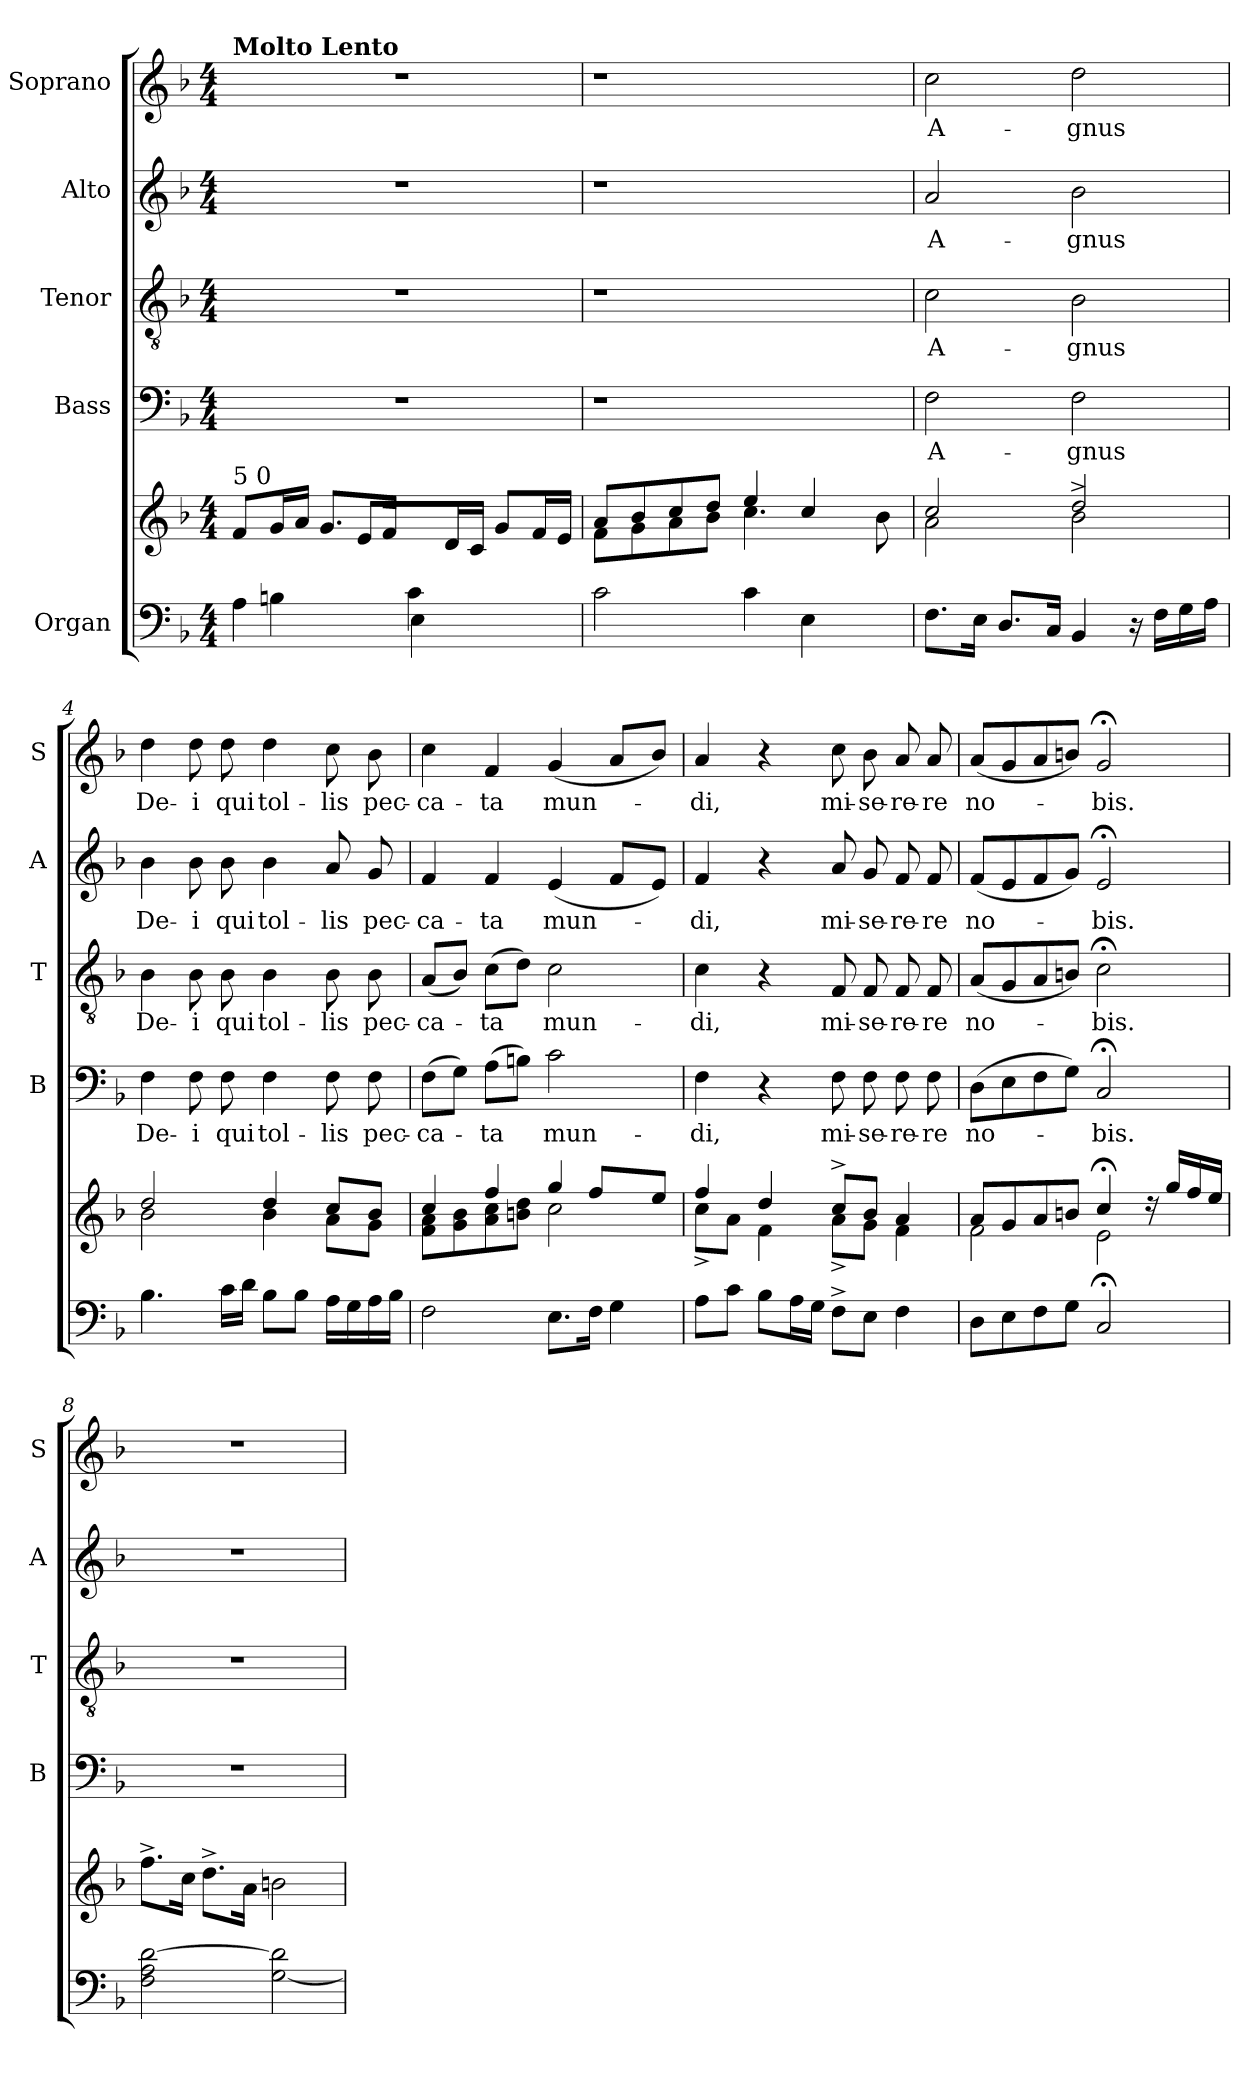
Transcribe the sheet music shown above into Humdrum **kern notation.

**kern	**kern	**kern	**text	**kern	**text	**kern	**text	**kern	**text
*part5	*part5	*part4	*part4	*part3	*part3	*part2	*part2	*part1	*part1
*staff6	*staff5	*staff4	*staff4	*staff3	*staff3	*staff2	*staff2	*staff1	*staff1
*I"Organ	*	*I"Bass	*	*I"Tenor	*	*I"Alto	*	*I"Soprano	*
*	*	*I'B	*	*I'T	*	*I'A	*	*I'S	*
*clefF4	*clefG2	*clefF4	*	*clefGv2	*	*clefG2	*	*clefG2	*
*k[b-]	*k[b-]	*k[b-]	*	*k[b-]	*	*k[b-]	*	*k[b-]	*
*F:	*F:	*F:	*	*F:	*	*F:	*	*F:	*
*M4/4	*M4/4	*M4/4	*	*M4/4	*	*M4/4	*	*M4/4	*
=1	=1	=1	=1	=1	=1	=1	=1	=1	=1
*^	*^	*	*	*	*	*	*	*	*
*	*^	*	*	*	*	*	*	*	*	*	*
!	!	!	!	!	!	!	!	!	!	!	!LO:TX:a:B:t=Molto Lento	!
!	!	!	!LO:TX:a:t=5 0	!	!	!	!	!	!	!	!	!
4A\	8ryy	2ryy	8f/L	4.ryy	1r	.	1r	.	1r	.	1r	.
.	4Bn\	.	16g/L	.	.	.	.	.	.	.	.	.
.	.	.	16a/JJ	.	.	.	.	.	.	.	.	.
4ryy	.	.	8.g/L	.	.	.	.	.	.	.	.	.
.	8ryy	.	.	8e/L	.	.	.	.	.	.	.	.
.	.	.	16f/Jk	.	.	.	.	.	.	.	.	.
2ryy	4c\	4E\	2ryy	8ryy	.	.	.	.	.	.	.	.
.	.	.	.	16d/L	.	.	.	.	.	.	.	.
.	.	.	.	16c/JJ	.	.	.	.	.	.	.	.
.	4ryy	4ryy	.	8g/L	.	.	.	.	.	.	.	.
.	.	.	.	16f/L	.	.	.	.	.	.	.	.
.	.	.	.	16e/JJ	.	.	.	.	.	.	.	.
*v	*v	*v	*	*	*	*	*	*	*	*	*	*
=2	=2	=2	=2	=2	=2	=2	=2	=2	=2	=2
!	!	!	!LO:N:vis=1	!	!LO:N:vis=1	!	!LO:N:vis=1	!	!LO:N:vis=1	!
2c\	8f\L	8a/L	1r	.	1r	.	1r	.	1r	.
.	8g\	8b-/	.	.	.	.	.	.	.	.
.	8a\	8cc/	.	.	.	.	.	.	.	.
.	8b-\J	8dd/J	.	.	.	.	.	.	.	.
4c\	4.cc\	4ee/	.	.	.	.	.	.	.	.
4E\	.	4cc/	.	.	.	.	.	.	.	.
.	4ryy	.	.	.	.	.	.	.	.	.
8ryy	.	8b-\	8ryy	.	8ryy	.	8ryy	.	8ryy	.
=3	=3	=3	=3	=3	=3	=3	=3	=3	=3	=3
!	!	!	!	!LO:LY:b	!	!LO:LY:b	!	!LO:LY:b	!	!LO:LY:b
8.F\L	2a\	2cc/	2F\	A-	2c\	A-	2a/	A-	2cc\	A-
16E\Jk	.	.	.	.	.	.	.	.	.	.
8.D/L	.	.	.	.	.	.	.	.	.	.
16C/Jk	.	.	.	.	.	.	.	.	.	.
!	!	!	!	!LO:LY:b	!	!LO:LY:b	!	!LO:LY:b	!	!LO:LY:b
4BB-/	2b-^<\	2dd/	2F\	-gnus	2B-\	-gnus	2b-\	-gnus	2dd\	-gnus
16rC	.	.	.	.	.	.	.	.	.	.
16F\LL	.	.	.	.	.	.	.	.	.	.
16G\	.	.	.	.	.	.	.	.	.	.
16A\JJ	.	.	.	.	.	.	.	.	.	.
=4	=4	=4	=4	=4	=4	=4	=4	=4	=4	=4
!	!	!	!	!LO:LY:b	!	!LO:LY:b	!	!LO:LY:b	!	!LO:LY:b
4.B-\	2b-\	2dd/	4F\	De-	4B-\	De-	4b-\	De-	4dd\	De-
!	!	!	!	!LO:LY:b	!	!LO:LY:b	!	!LO:LY:b	!	!LO:LY:b
.	.	.	8F\	-i	8B-\	-i	8b-\	-i	8dd\	-i
!	!	!	!	!LO:LY:b	!	!LO:LY:b	!	!LO:LY:b	!	!LO:LY:b
16c\LL	.	.	8F\	qui	8B-\	qui	8b-\	qui	8dd\	qui
16d\JJ	.	.	.	.	.	.	.	.	.	.
!	!	!	!	!LO:LY:b	!	!LO:LY:b	!	!LO:LY:b	!	!LO:LY:b
8B-\L	4b-\	4dd/	4F\	tol-	4B-\	tol-	4b-\	tol-	4dd\	tol-
8B-\J	.	.	.	.	.	.	.	.	.	.
!	!	!	!	!LO:LY:b	!	!LO:LY:b	!	!LO:LY:b	!	!LO:LY:b
16A\LL	8a\L	8cc/L	8F\	-lis	8B-\	-lis	8a/	-lis	8cc\	-lis
16G\	.	.	.	.	.	.	.	.	.	.
!	!	!	!	!LO:LY:b	!	!LO:LY:b	!	!LO:LY:b	!	!LO:LY:b
16A\	8g\J	8b-/J	8F\	pec-	8B-\	pec-	8g/	pec-	8b-\	pec-
16B-\JJ	.	.	.	.	.	.	.	.	.	.
=5	=5	=5	=5	=5	=5	=5	=5	=5	=5	=5
*	*	*^	*	*	*	*	*	*	*	*
!	!	!	!	!	!LO:LY:b	!	!LO:LY:b	!	!LO:LY:b	!	!LO:LY:b
2F\	8f\ 8a\L	4cc/	2ryy	(>8F\L	-ca-	(<8A/L	-ca-	4f/	-ca-	4cc\	-ca-
.	8g\ 8b-\	.	.	8G\J)	.	8B-/J)	.	.	.	.	.
!	!	!	!	!	!LO:LY:b	!	!LO:LY:b	!	!LO:LY:b	!	!LO:LY:b
.	8a\ 8cc\	4ff/	.	(>8A\L	-ta	(>8c\L	-ta	4f/	-ta	4f/	-ta
.	8bn\ 8dd\J	.	.	8Bn\J)	.	8d\J)	.	.	.	.	.
!	!	!	!	!	!LO:LY:b	!	!LO:LY:b	!	!LO:LY:b	!	!LO:LY:b
8.E\L	2cc\	4gg/	8.ryy	2c\	mun-	2c\	mun-	(<4e/	mun-	(<4g/	mun-
16F\Jk	.	.	8ff/L	.	.	.	.	.	.	.	.
4G\	.	4ryy	.	.	.	.	.	8f/L	.	8a/L	.
.	.	.	16ryy	.	.	.	.	.	.	.	.
.	.	.	8ee/J	.	.	.	.	8e/J)	.	8b-/J)	.
!!LO:LB:g=z
=6	=6	=6	=6	=6	=6	=6	=6	=6	=6	=6	=6
!	!	!	!	!	!LO:LY:b	!	!LO:LY:b	!	!LO:LY:b	!	!LO:LY:b
*	*	*v	*v	*	*	*	*	*	*	*	*
8A\L	4ff/	8cc^<\L	4F\	-di,	4c\	-di,	4f/	-di,	4a/	-di,
8c\J	.	8a\J	.	.	.	.	.	.	.	.
8B-\L	4dd/	4f\	4r	.	4r	.	4r	.	4r	.
16A\L	.	.	.	.	.	.	.	.	.	.
16G\JJ	.	.	.	.	.	.	.	.	.	.
!	!	!	!	!LO:LY:b	!	!LO:LY:b	!	!LO:LY:b	!	!LO:LY:b
8F^>\L	8cc^>/L	8a^<\L	8F\	mi-	8F/	mi-	8a/	mi-	8cc\	mi-
!	!	!	!	!LO:LY:b:rj	!	!LO:LY:b:rj	!	!LO:LY:b:rj	!	!LO:LY:b:rj
8E\J	8b-/J	8g\J	8F\	-se-	8F/	-se-	8g/	-se-	8b-\	-se-
!	!	!	!	!LO:LY:b	!	!LO:LY:b	!	!LO:LY:b	!	!LO:LY:b
4F\	4f\	4a/	8F\	-re-	8F/	-re-	8f/	-re-	8a/	-re-
!	!	!	!	!LO:LY:b	!	!LO:LY:b	!	!LO:LY:b	!	!LO:LY:b
.	.	.	8F\	-re	8F/	-re	8f/	-re	8a/	-re
=7	=7	=7	=7	=7	=7	=7	=7	=7	=7	=7
!	!	!	!	!LO:LY:b	!	!LO:LY:b	!	!LO:LY:b	!	!LO:LY:b
8D\L	8a/L	2f\	(>8D\L	no-	(<8A/L	no-	(<8f/L	no-	(<8a/L	no-
8E\	8g/	.	8E\	.	8G/	.	8e/	.	8g/	.
8F\	8a/	.	8F\	.	8A/	.	8f/	.	8a/	.
8G\J	8bn/J	.	8G\J)	.	8Bn/J)	.	8g/J)	.	8bn/J)	.
!	!	!	!	!LO:LY:b	!	!LO:LY:b	!	!LO:LY:b	!	!LO:LY:b
2C;/	4cc;</	2e\	2C;/	-bis.	2c;<\	-bis.	2e;/	-bis.	2g;/	-bis.
.	16rdd	.	.	.	.	.	.	.	.	.
.	16gg/LL	.	.	.	.	.	.	.	.	.
.	16ff/	.	.	.	.	.	.	.	.	.
.	16ee/JJ	.	.	.	.	.	.	.	.	.
*	*v	*v	*	*	*	*	*	*	*	*
=8	=8	=8	=8	=8	=8	=8	=8	=8	=8
2F\ 2A\ [>2d\	8.ff^>\L	1r	.	1r	.	1r	.	1r	.
.	16cc\Jk	.	.	.	.	.	.	.	.
.	8.dd^>\L	.	.	.	.	.	.	.	.
.	16a\Jk	.	.	.	.	.	.	.	.
[>2G\ 2d\]	2bn\	.	.	.	.	.	.	.	.
=	=	=	=	=	=	=	=	=	=
*-	*-	*-	*-	*-	*-	*-	*-	*-	*-
